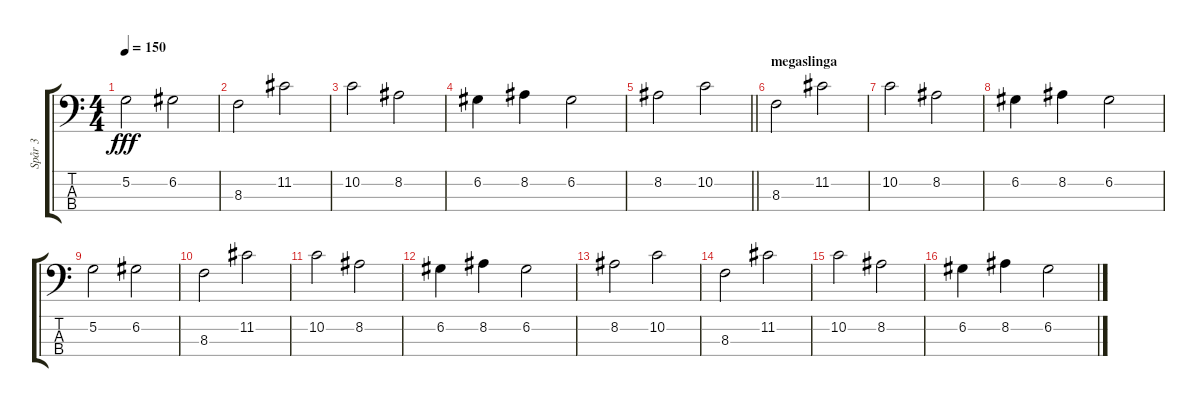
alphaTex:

\track ("Spår 3" "Spår 3") {instrument electricbasspick}
\staff {score tabs}
\tuning (G2 D2 A1 E1) {hide}
\ts (4 4)
\tempo 150
\clef f4
\ks c
5.2.2{dy fff} 6.2.2 |
8.3.2 11.2.2 |
10.2.2 8.2.2 |
6.2.4 8.2.4 6.2.2 |
\barLineRight lightlight
8.2.2 10.2.2 |
\section ("" "megaslinga")
8.3.2 11.2.2 |
10.2.2 8.2.2 |
6.2.4 8.2.4 6.2.2 |
5.2.2 6.2.2 |
8.3.2 11.2.2 |
10.2.2 8.2.2 |
6.2.4 8.2.4 6.2.2 |
8.2.2 10.2.2 |
8.3.2 11.2.2 |
10.2.2 8.2.2 |
6.2.4 8.2.4 6.2.2
